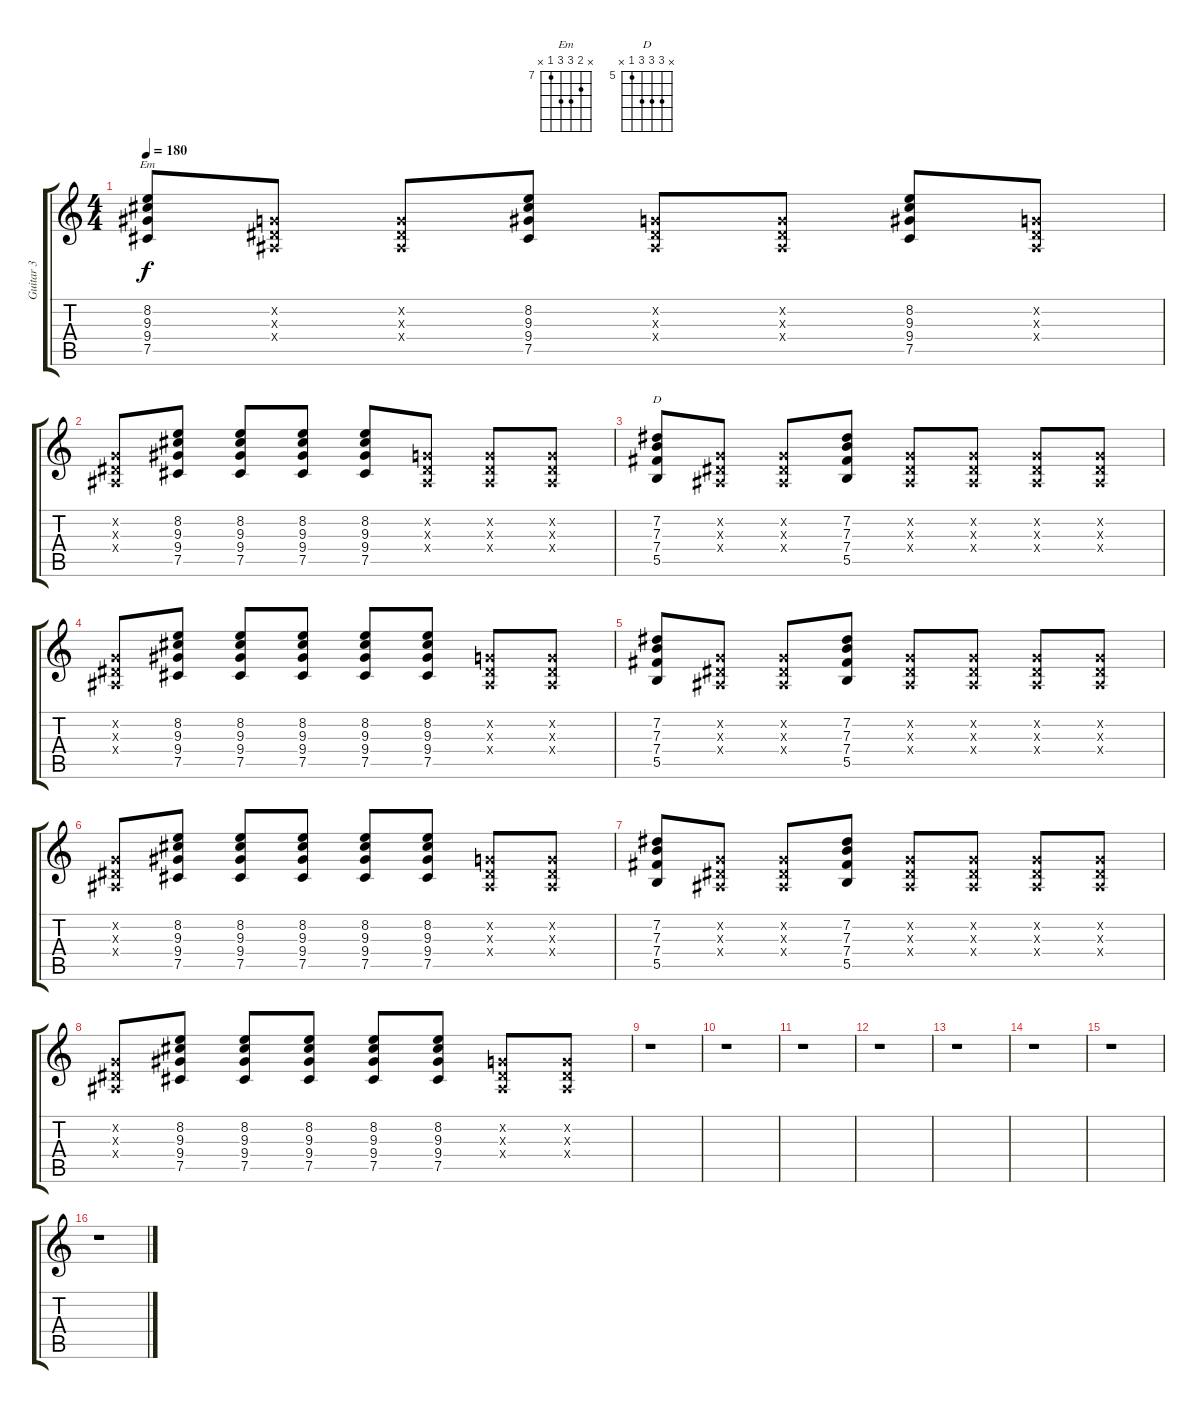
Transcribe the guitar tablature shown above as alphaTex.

\track ("Guitar 3" "Guitar 3") {instrument acousticguitarsteel}
\staff {score tabs}
\tuning (Db4 Ab3 E3 B2 Gb2 Db2) {hide}
\chord ("Em" x 8 9 9 7 x) {firstfret 7}
\chord ("D" x 7 7 7 5 x) {firstfret 5}
\ts (4 4)
\tempo 180
\clef g2
\ks c
(8.2 9.3 9.4 7.5).8{ch "Em" dy f} (-1.2{x} -1.3{x} -1.4{x}).8 (-1.2{x} -1.3{x} -1.4{x}).8 (8.2 9.3 9.4 7.5).8 (-1.2{x} -1.3{x} -1.4{x}).8 (-1.2{x} -1.3{x} -1.4{x}).8 (8.2 9.3 9.4 7.5).8 (-1.2{x} -1.3{x} -1.4{x}).8 |
(-1.2{x} -1.3{x} -1.4{x}).8 (8.2 9.3 9.4 7.5).8 (8.2 9.3 9.4 7.5).8 (8.2 9.3 9.4 7.5).8 (8.2 9.3 9.4 7.5).8 (-1.2{x} -1.3{x} -1.4{x}).8 (-1.2{x} -1.3{x} -1.4{x}).8 (-1.2{x} -1.3{x} -1.4{x}).8 |
(7.2 7.3 7.4 5.5).8{ch "D"} (-1.2{x} -1.3{x} -1.4{x}).8 (-1.2{x} -1.3{x} -1.4{x}).8 (7.2 7.3 7.4 5.5).8 (-1.2{x} -1.3{x} -1.4{x}).8 (-1.2{x} -1.3{x} -1.4{x}).8 (-1.2{x} -1.3{x} -1.4{x}).8 (-1.2{x} -1.3{x} -1.4{x}).8 |
(-1.2{x} -1.3{x} -1.4{x}).8 (8.2 9.3 9.4 7.5).8 (8.2 9.3 9.4 7.5).8 (8.2 9.3 9.4 7.5).8 (8.2 9.3 9.4 7.5).8 (8.2 9.3 9.4 7.5).8 (-1.2{x} -1.3{x} -1.4{x}).8 (-1.2{x} -1.3{x} -1.4{x}).8 |
(7.2 7.3 7.4 5.5).8 (-1.2{x} -1.3{x} -1.4{x}).8 (-1.2{x} -1.3{x} -1.4{x}).8 (7.2 7.3 7.4 5.5).8 (-1.2{x} -1.3{x} -1.4{x}).8 (-1.2{x} -1.3{x} -1.4{x}).8 (-1.2{x} -1.3{x} -1.4{x}).8 (-1.2{x} -1.3{x} -1.4{x}).8 |
(-1.2{x} -1.3{x} -1.4{x}).8 (8.2 9.3 9.4 7.5).8 (8.2 9.3 9.4 7.5).8 (8.2 9.3 9.4 7.5).8 (8.2 9.3 9.4 7.5).8 (8.2 9.3 9.4 7.5).8 (-1.2{x} -1.3{x} -1.4{x}).8 (-1.2{x} -1.3{x} -1.4{x}).8 |
(7.2 7.3 7.4 5.5).8 (-1.2{x} -1.3{x} -1.4{x}).8 (-1.2{x} -1.3{x} -1.4{x}).8 (7.2 7.3 7.4 5.5).8 (-1.2{x} -1.3{x} -1.4{x}).8 (-1.2{x} -1.3{x} -1.4{x}).8 (-1.2{x} -1.3{x} -1.4{x}).8 (-1.2{x} -1.3{x} -1.4{x}).8 |
(-1.2{x} -1.3{x} -1.4{x}).8 (8.2 9.3 9.4 7.5).8 (8.2 9.3 9.4 7.5).8 (8.2 9.3 9.4 7.5).8 (8.2 9.3 9.4 7.5).8 (8.2 9.3 9.4 7.5).8 (-1.2{x} -1.3{x} -1.4{x}).8 (-1.2{x} -1.3{x} -1.4{x}).8 |
r.1 |
r.1 |
r.1 |
r.1 |
r.1 |
r.1 |
r.1 |
r.1
